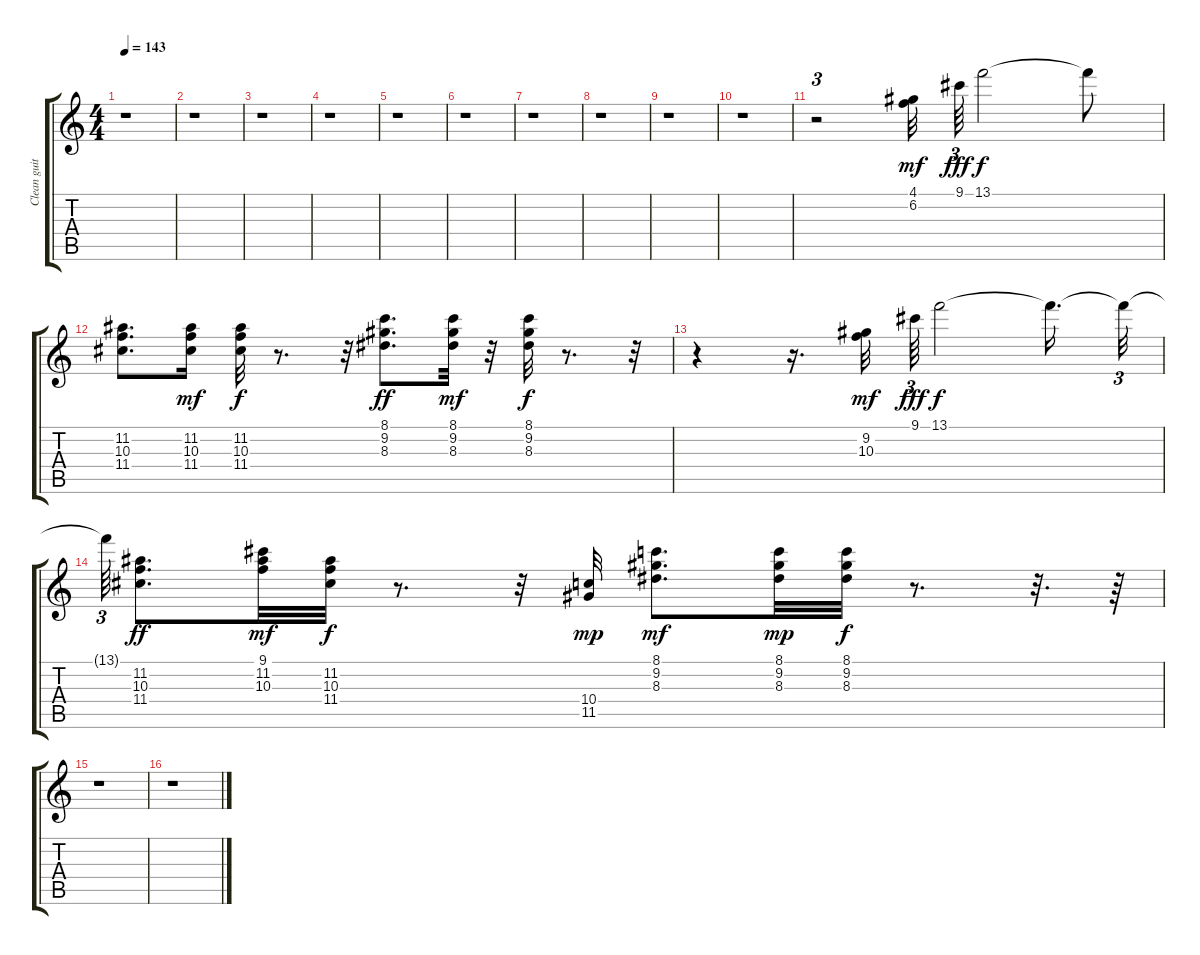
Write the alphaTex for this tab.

\track ("Clean guitar" "Clean guit") {instrument electricguitarjazz}
\staff {score tabs}
\tuning (E4 B3 G3 D3 A2 E2) {hide}
\ts (4 4)
\tempo 143
\clef g2
\ks c
r.1{dy f} |
r.1 |
r.1 |
r.1 |
r.1 |
r.1 |
r.1 |
r.1 |
r.1 |
r.1 |
r.2{tu (3 2)} (4.1 6.2).32{dy mf} 9.1.64{tu (3 2) dy fff} 13.1.2{dy f} 13.1{t}.8 |
(11.2 10.3 11.4).8{d} (11.2 10.3 11.4).16{dy mf} (11.2 10.3 11.4).32{dy f} r.8{d} r.32 (8.1 9.2 8.3).8{d dy ff} (8.1 9.2 8.3).32{dy mf} r.32 (8.1 9.2 8.3).32{dy f} r.8{d} r.32 |
r.4 r.16{d} (9.2 10.3).32{dy mf} 9.1.64{tu (3 2) dy fff} 13.1.2{dy f} 13.1{t}.16{d} 13.1{t}.32{tu (3 2)} |
13.1{t}.64{tu (3 2)} (11.2 10.3 11.4).8{d dy ff} (9.1 11.2 10.3).32{dy mf} (11.2 10.3 11.4).32{dy f} r.8{d} r.32 (10.4 11.5).32{dy mp} (8.1 9.2 8.3).8{d dy mf} (8.1 9.2 8.3).32{dy mp} (8.1 9.2 8.3).32{dy f} r.8{d} r.32{d} r.64 |
r.1 |
r.1
